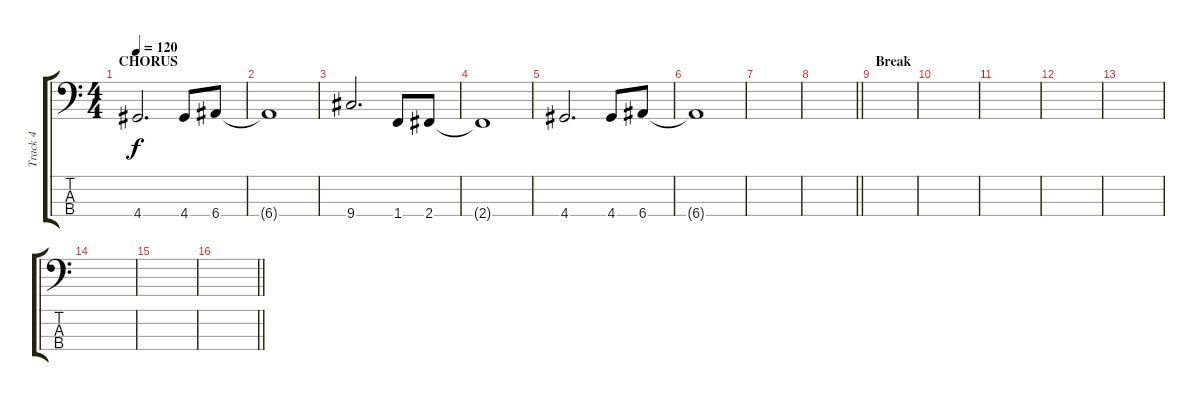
\track ("Track 4" "Track 4") {instrument electricbassfinger}
\staff {score tabs}
\tuning (G2 D2 A1 E1) {hide}
\ts (4 4)
\section ("" "CHORUS")
\tempo 120
\clef f4
\ks c
4.4.2{d dy f} 4.4.8 6.4.8 |
6.4{t}.1 |
9.4.2{d} 1.4.8 2.4.8 |
2.4{t}.1 |
4.4.2{d} 4.4.8 6.4.8 |
6.4{t}.1 |
|
\barLineRight lightlight
|
\section ("" "Break")
|
|
|
|
|
|
|
\barLineRight lightlight
